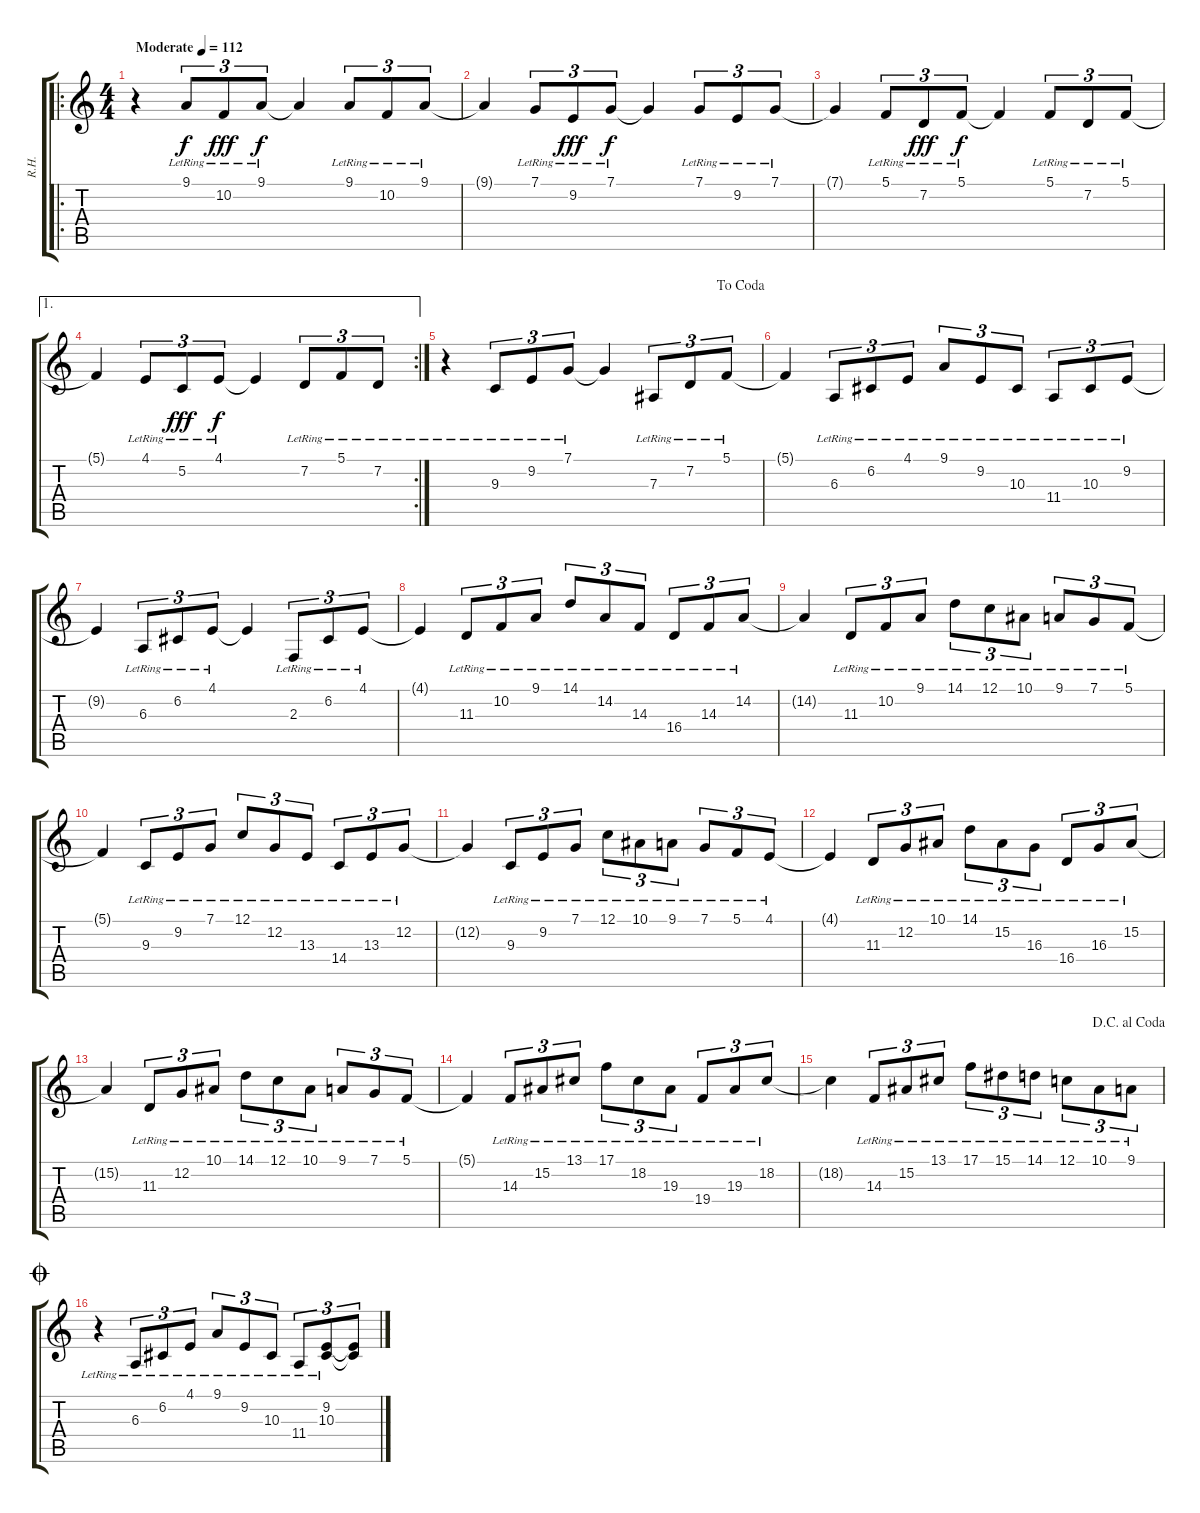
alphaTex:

\track ("R.H." "R.H.") {instrument acousticgrandpiano}
\staff {score tabs}
\tuning (C4 G3 Eb3 Bb2 F2 C2) {hide}
\ro
\ts (4 4)
\tempo (112 "Moderate")
\clef g2
\ks aminor
r.4{dy f instrument acousticgrandpiano} 9.1{lr}.8{tu (3 2)} 10.2{lr}.8{tu (3 2) dy fff} 9.1{lr}.8{tu (3 2) dy f} 9.1{t}.4 9.1{lr}.8{tu (3 2)} 10.2{lr}.8{tu (3 2)} 9.1{lr}.8{tu (3 2)} |
9.1{t}.4 7.1{lr}.8{tu (3 2)} 9.2{lr}.8{tu (3 2) dy fff} 7.1{lr}.8{tu (3 2) dy f} 7.1{t}.4 7.1{lr}.8{tu (3 2)} 9.2{lr}.8{tu (3 2)} 7.1{lr}.8{tu (3 2)} |
7.1{t}.4 5.1{lr}.8{tu (3 2)} 7.2{lr}.8{tu (3 2) dy fff} 5.1{lr}.8{tu (3 2) dy f} 5.1{t}.4 5.1{lr}.8{tu (3 2)} 7.2{lr}.8{tu (3 2)} 5.1{lr}.8{tu (3 2)} |
\ae 1
\rc 2
5.1{t}.4 4.1{lr}.8{tu (3 2)} 5.2{lr}.8{tu (3 2) dy fff} 4.1{lr}.8{tu (3 2) dy f} 4.1{t}.4 7.2{lr}.8{tu (3 2)} 5.1{lr}.8{tu (3 2)} 7.2{lr}.8{tu (3 2)} |
\jump dacoda
r.4 9.3{lr}.8{tu (3 2)} 9.2{lr}.8{tu (3 2)} 7.1{lr}.8{tu (3 2)} 7.1{t}.4 7.3{lr}.8{tu (3 2)} 7.2{lr}.8{tu (3 2)} 5.1{lr}.8{tu (3 2)} |
5.1{t}.4 6.3{lr}.8{tu (3 2)} 6.2{lr}.8{tu (3 2)} 4.1{lr}.8{tu (3 2)} 9.1{lr}.8{tu (3 2)} 9.2{lr}.8{tu (3 2)} 10.3{lr}.8{tu (3 2)} 11.4{lr}.8{tu (3 2)} 10.3{lr}.8{tu (3 2)} 9.2{lr}.8{tu (3 2)} |
9.2{t}.4 6.3{lr}.8{tu (3 2)} 6.2{lr}.8{tu (3 2)} 4.1{lr}.8{tu (3 2)} 4.1{t}.4 2.3{lr}.8{tu (3 2)} 6.2{lr}.8{tu (3 2)} 4.1{lr}.8{tu (3 2)} |
4.1{t}.4 11.3{lr}.8{tu (3 2)} 10.2{lr}.8{tu (3 2)} 9.1{lr}.8{tu (3 2)} 14.1{lr}.8{tu (3 2)} 14.2{lr}.8{tu (3 2)} 14.3{lr}.8{tu (3 2)} 16.4{lr}.8{tu (3 2)} 14.3{lr}.8{tu (3 2)} 14.2{lr}.8{tu (3 2)} |
14.2{t}.4 11.3{lr}.8{tu (3 2)} 10.2{lr}.8{tu (3 2)} 9.1{lr}.8{tu (3 2)} 14.1{lr}.8{tu (3 2)} 12.1{lr}.8{tu (3 2)} 10.1{lr}.8{tu (3 2)} 9.1{lr}.8{tu (3 2)} 7.1{lr}.8{tu (3 2)} 5.1{lr}.8{tu (3 2)} |
5.1{t}.4 9.3{lr}.8{tu (3 2)} 9.2{lr}.8{tu (3 2)} 7.1{lr}.8{tu (3 2)} 12.1{lr}.8{tu (3 2)} 12.2{lr}.8{tu (3 2)} 13.3{lr}.8{tu (3 2)} 14.4{lr}.8{tu (3 2)} 13.3{lr}.8{tu (3 2)} 12.2{lr}.8{tu (3 2)} |
12.2{t}.4 9.3{lr}.8{tu (3 2)} 9.2{lr}.8{tu (3 2)} 7.1{lr}.8{tu (3 2)} 12.1{lr}.8{tu (3 2)} 10.1{lr}.8{tu (3 2)} 9.1{lr}.8{tu (3 2)} 7.1{lr}.8{tu (3 2)} 5.1{lr}.8{tu (3 2)} 4.1{lr}.8{tu (3 2)} |
4.1{t}.4 11.3{lr}.8{tu (3 2)} 12.2{lr}.8{tu (3 2)} 10.1{lr}.8{tu (3 2)} 14.1{lr}.8{tu (3 2)} 15.2{lr}.8{tu (3 2)} 16.3{lr}.8{tu (3 2)} 16.4{lr}.8{tu (3 2)} 16.3{lr}.8{tu (3 2)} 15.2{lr}.8{tu (3 2)} |
15.2{t}.4 11.3{lr}.8{tu (3 2)} 12.2{lr}.8{tu (3 2)} 10.1{lr}.8{tu (3 2)} 14.1{lr}.8{tu (3 2)} 12.1{lr}.8{tu (3 2)} 10.1{lr}.8{tu (3 2)} 9.1{lr}.8{tu (3 2)} 7.1{lr}.8{tu (3 2)} 5.1{lr}.8{tu (3 2)} |
5.1{t}.4 14.3{lr}.8{tu (3 2)} 15.2{lr}.8{tu (3 2)} 13.1{lr}.8{tu (3 2)} 17.1{lr}.8{tu (3 2)} 18.2{lr}.8{tu (3 2)} 19.3{lr}.8{tu (3 2)} 19.4{lr}.8{tu (3 2)} 19.3{lr}.8{tu (3 2)} 18.2{lr}.8{tu (3 2)} |
\jump dacapoalcoda
18.2{t}.4 14.3{lr}.8{tu (3 2)} 15.2{lr}.8{tu (3 2)} 13.1{lr}.8{tu (3 2)} 17.1{lr}.8{tu (3 2)} 15.1{lr}.8{tu (3 2)} 14.1{lr}.8{tu (3 2)} 12.1{lr}.8{tu (3 2)} 10.1{lr}.8{tu (3 2)} 9.1{lr}.8{tu (3 2)} |
\jump coda
r.4 6.3{lr}.8{tu (3 2)} 6.2{lr}.8{tu (3 2)} 4.1{lr}.8{tu (3 2)} 9.1{lr}.8{tu (3 2)} 9.2{lr}.8{tu (3 2)} 10.3{lr}.8{tu (3 2)} 11.4{lr}.8{tu (3 2)} (9.2{lr} 10.3{lr}).8{tu (3 2)} (9.2{t} 10.3{t}).8{tu (3 2)}
